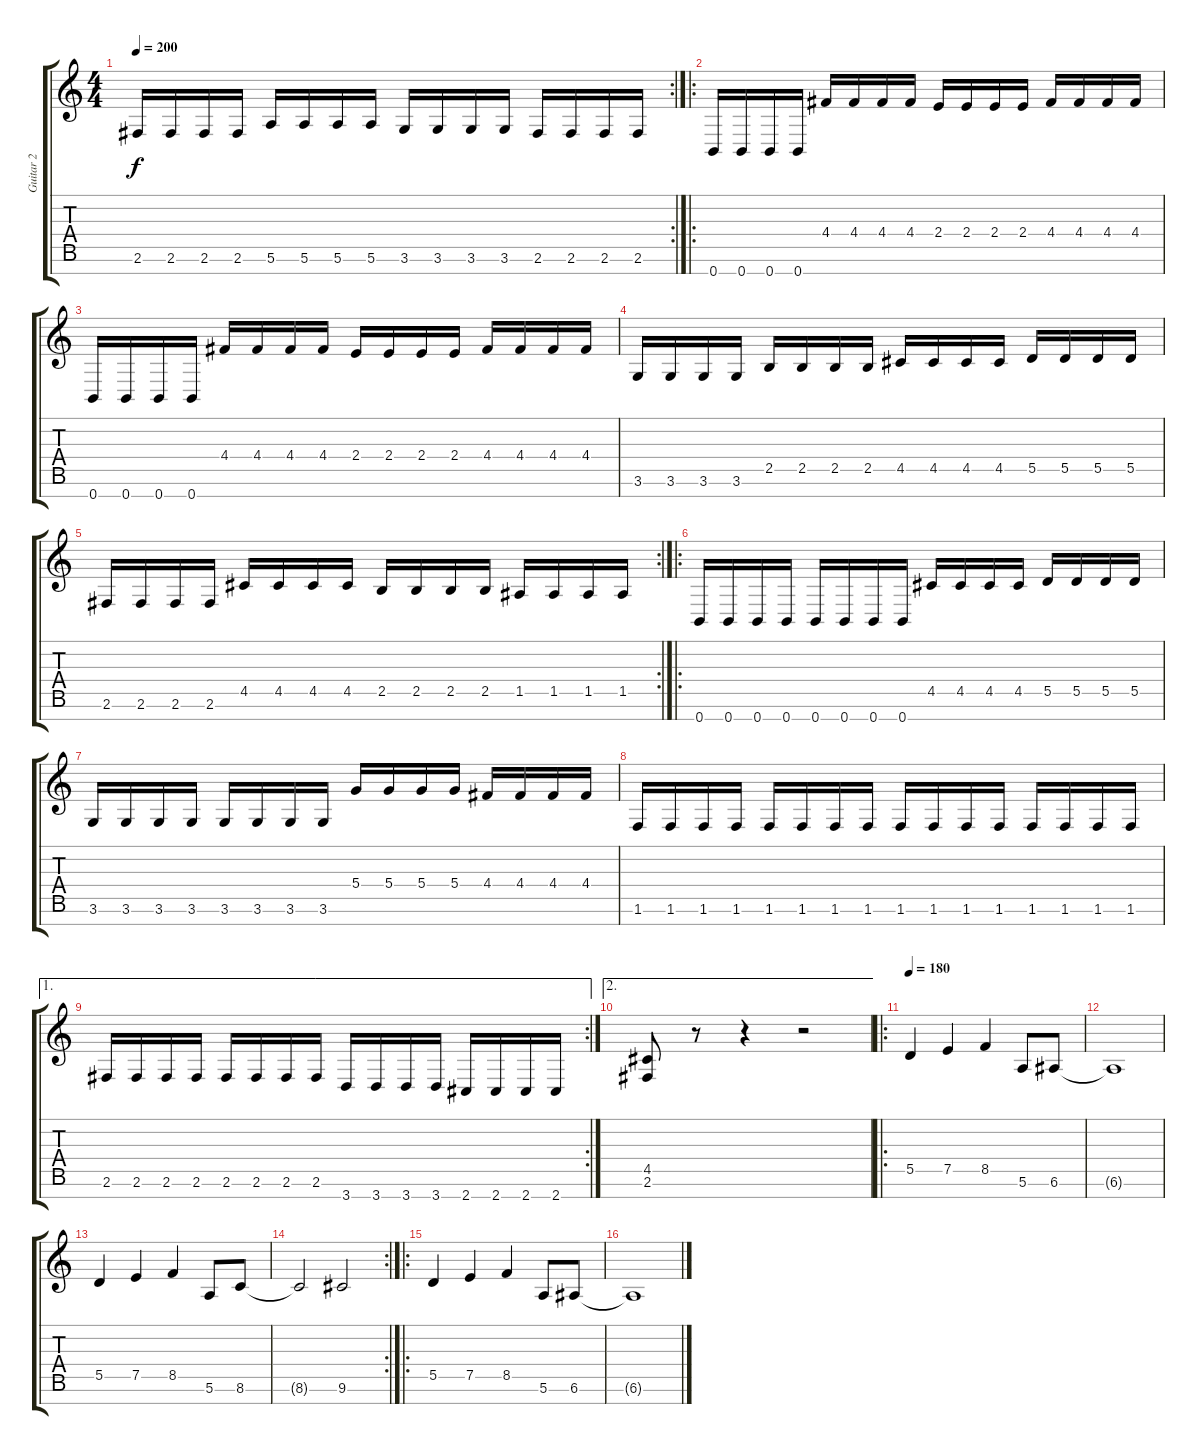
\track ("Guitar 2" "Guitar 2") {instrument distortionguitar}
\staff {score tabs}
\tuning (E4 B3 G3 D3 A2 E2 B1) {hide}
\rc 2
\ts (4 4)
\tempo 200
\clef g2
\ks c
2.6.16{dy f} 2.6.16 2.6.16 2.6.16 5.6.16 5.6.16 5.6.16 5.6.16 3.6.16 3.6.16 3.6.16 3.6.16 2.6.16 2.6.16 2.6.16 2.6.16 |
\ro
0.7.16 0.7.16 0.7.16 0.7.16 4.4.16 4.4.16 4.4.16 4.4.16 2.4.16 2.4.16 2.4.16 2.4.16 4.4.16 4.4.16 4.4.16 4.4.16 |
0.7.16 0.7.16 0.7.16 0.7.16 4.4.16 4.4.16 4.4.16 4.4.16 2.4.16 2.4.16 2.4.16 2.4.16 4.4.16 4.4.16 4.4.16 4.4.16 |
3.6.16 3.6.16 3.6.16 3.6.16 2.5.16 2.5.16 2.5.16 2.5.16 4.5.16 4.5.16 4.5.16 4.5.16 5.5.16 5.5.16 5.5.16 5.5.16 |
\rc 2
2.6.16 2.6.16 2.6.16 2.6.16 4.5.16 4.5.16 4.5.16 4.5.16 2.5.16 2.5.16 2.5.16 2.5.16 1.5.16 1.5.16 1.5.16 1.5.16 |
\ro
0.7.16 0.7.16 0.7.16 0.7.16 0.7.16 0.7.16 0.7.16 0.7.16 4.5.16 4.5.16 4.5.16 4.5.16 5.5.16 5.5.16 5.5.16 5.5.16 |
3.6.16 3.6.16 3.6.16 3.6.16 3.6.16 3.6.16 3.6.16 3.6.16 5.4.16 5.4.16 5.4.16 5.4.16 4.4.16 4.4.16 4.4.16 4.4.16 |
1.6.16 1.6.16 1.6.16 1.6.16 1.6.16 1.6.16 1.6.16 1.6.16 1.6.16 1.6.16 1.6.16 1.6.16 1.6.16 1.6.16 1.6.16 1.6.16 |
\ae 1
\rc 2
2.6.16 2.6.16 2.6.16 2.6.16 2.6.16 2.6.16 2.6.16 2.6.16 3.7.16 3.7.16 3.7.16 3.7.16 2.7.16 2.7.16 2.7.16 2.7.16 |
\ae 2
(4.5 2.6).8 r.8 r.4 r.2 |
\ro
\tempo 180
5.5.4 7.5.4 8.5.4 5.6.8 6.6.8 |
6.6{t}.1 |
5.5.4 7.5.4 8.5.4 5.6.8 8.6.8 |
\rc 2
8.6{t}.2 9.6.2 |
\ro
5.5.4 7.5.4 8.5.4 5.6.8 6.6.8 |
6.6{t}.1
